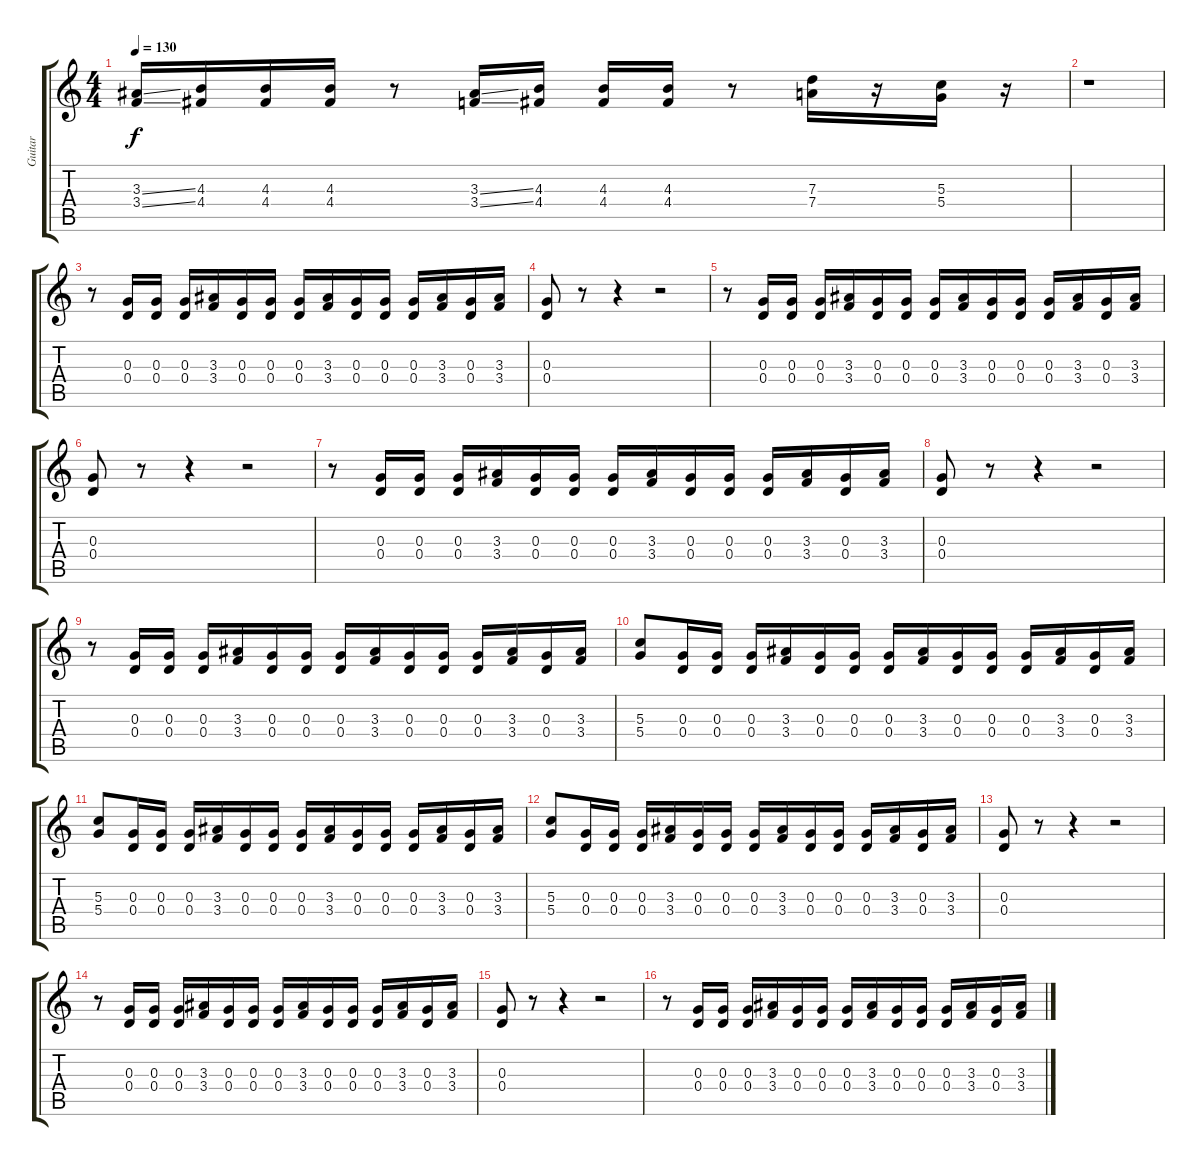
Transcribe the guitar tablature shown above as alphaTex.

\track ("Guitar" "Guitar") {instrument overdrivenguitar}
\staff {score tabs}
\tuning (E4 B3 G3 D3 A2 E2) {hide}
\ts (4 4)
\tempo 130
\clef g2
\ks c
(3.3{ss} 3.4{ss}).16{dy f} (4.3 4.4).16 (4.3 4.4).16 (4.3 4.4).16 r.8 (3.3{ss} 3.4{ss}).16 (4.3 4.4).16 (4.3 4.4).16 (4.3 4.4).16 r.8 (7.3 7.4).16 r.16 (5.3 5.4).16 r.16 |
r.1 |
r.8 (0.3 0.4).16 (0.3 0.4).16 (0.3 0.4).16 (3.3 3.4).16 (0.3 0.4).16 (0.3 0.4).16 (0.3 0.4).16 (3.3 3.4).16 (0.3 0.4).16 (0.3 0.4).16 (0.3 0.4).16 (3.3 3.4).16 (0.3 0.4).16 (3.3 3.4).16 |
(0.3 0.4).8 r.8 r.4 r.2 |
r.8 (0.3 0.4).16 (0.3 0.4).16 (0.3 0.4).16 (3.3 3.4).16 (0.3 0.4).16 (0.3 0.4).16 (0.3 0.4).16 (3.3 3.4).16 (0.3 0.4).16 (0.3 0.4).16 (0.3 0.4).16 (3.3 3.4).16 (0.3 0.4).16 (3.3 3.4).16 |
(0.3 0.4).8 r.8 r.4 r.2 |
r.8 (0.3 0.4).16 (0.3 0.4).16 (0.3 0.4).16 (3.3 3.4).16 (0.3 0.4).16 (0.3 0.4).16 (0.3 0.4).16 (3.3 3.4).16 (0.3 0.4).16 (0.3 0.4).16 (0.3 0.4).16 (3.3 3.4).16 (0.3 0.4).16 (3.3 3.4).16 |
(0.3 0.4).8 r.8 r.4 r.2 |
r.8 (0.3 0.4).16 (0.3 0.4).16 (0.3 0.4).16 (3.3 3.4).16 (0.3 0.4).16 (0.3 0.4).16 (0.3 0.4).16 (3.3 3.4).16 (0.3 0.4).16 (0.3 0.4).16 (0.3 0.4).16 (3.3 3.4).16 (0.3 0.4).16 (3.3 3.4).16 |
(5.3 5.4).8 (0.3 0.4).16 (0.3 0.4).16 (0.3 0.4).16 (3.3 3.4).16 (0.3 0.4).16 (0.3 0.4).16 (0.3 0.4).16 (3.3 3.4).16 (0.3 0.4).16 (0.3 0.4).16 (0.3 0.4).16 (3.3 3.4).16 (0.3 0.4).16 (3.3 3.4).16 |
(5.3 5.4).8 (0.3 0.4).16 (0.3 0.4).16 (0.3 0.4).16 (3.3 3.4).16 (0.3 0.4).16 (0.3 0.4).16 (0.3 0.4).16 (3.3 3.4).16 (0.3 0.4).16 (0.3 0.4).16 (0.3 0.4).16 (3.3 3.4).16 (0.3 0.4).16 (3.3 3.4).16 |
(5.3 5.4).8 (0.3 0.4).16 (0.3 0.4).16 (0.3 0.4).16 (3.3 3.4).16 (0.3 0.4).16 (0.3 0.4).16 (0.3 0.4).16 (3.3 3.4).16 (0.3 0.4).16 (0.3 0.4).16 (0.3 0.4).16 (3.3 3.4).16 (0.3 0.4).16 (3.3 3.4).16 |
(0.3 0.4).8 r.8 r.4 r.2 |
r.8 (0.3 0.4).16 (0.3 0.4).16 (0.3 0.4).16 (3.3 3.4).16 (0.3 0.4).16 (0.3 0.4).16 (0.3 0.4).16 (3.3 3.4).16 (0.3 0.4).16 (0.3 0.4).16 (0.3 0.4).16 (3.3 3.4).16 (0.3 0.4).16 (3.3 3.4).16 |
(0.3 0.4).8 r.8 r.4 r.2 |
r.8 (0.3 0.4).16 (0.3 0.4).16 (0.3 0.4).16 (3.3 3.4).16 (0.3 0.4).16 (0.3 0.4).16 (0.3 0.4).16 (3.3 3.4).16 (0.3 0.4).16 (0.3 0.4).16 (0.3 0.4).16 (3.3 3.4).16 (0.3 0.4).16 (3.3 3.4).16
